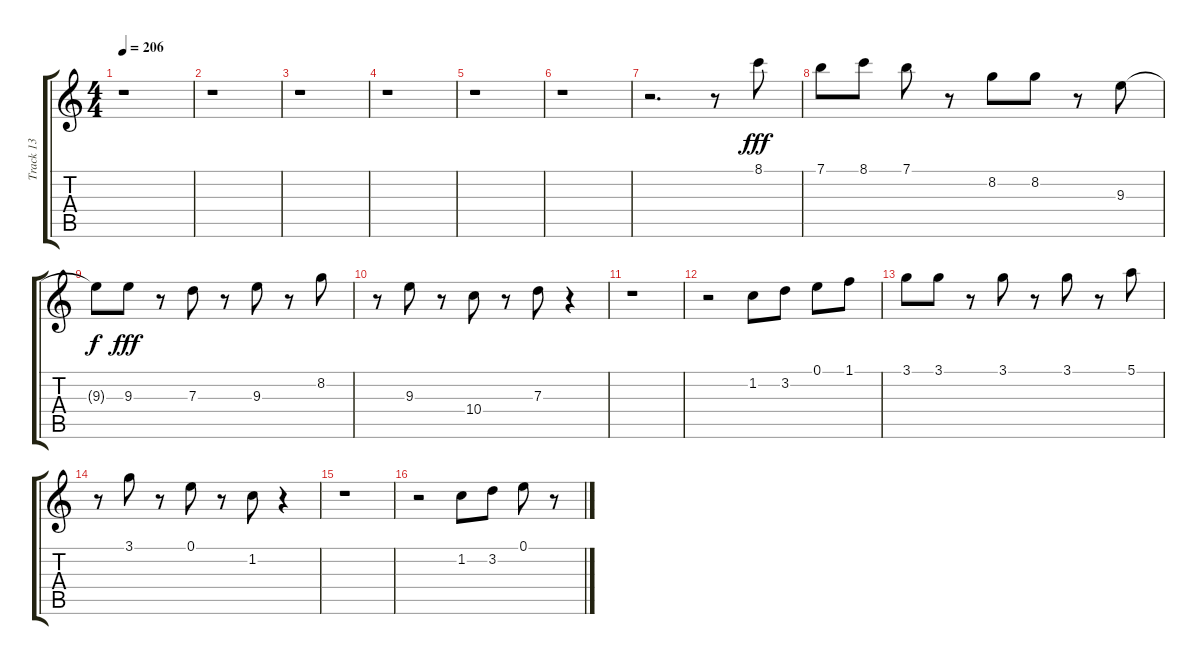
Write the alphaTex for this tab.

\track ("Track 13" "Track 13") {instrument electricguitarmuted}
\staff {score tabs}
\tuning (E4 B3 G3 D3 A2 E2) {hide}
\ts (4 4)
\tempo 206
\clef g2
\ks c
r.1{dy f} |
r.1 |
r.1 |
r.1 |
r.1 |
r.1 |
r.2{d} r.8 8.1.8{dy fff} |
7.1.8 8.1.8 7.1.8 r.8 8.2.8 8.2.8 r.8 9.3.8 |
9.3{t}.8{dy f} 9.3.8{dy fff} r.8 7.3.8 r.8 9.3.8 r.8 8.2.8 |
r.8 9.3.8 r.8 10.4.8 r.8 7.3.8 r.4 |
r.1 |
r.2 1.2.8 3.2.8 0.1.8 1.1.8 |
3.1.8 3.1.8 r.8 3.1.8 r.8 3.1.8 r.8 5.1.8 |
r.8 3.1.8 r.8 0.1.8 r.8 1.2.8 r.4 |
r.1 |
r.2 1.2.8 3.2.8 0.1.8 r.8
